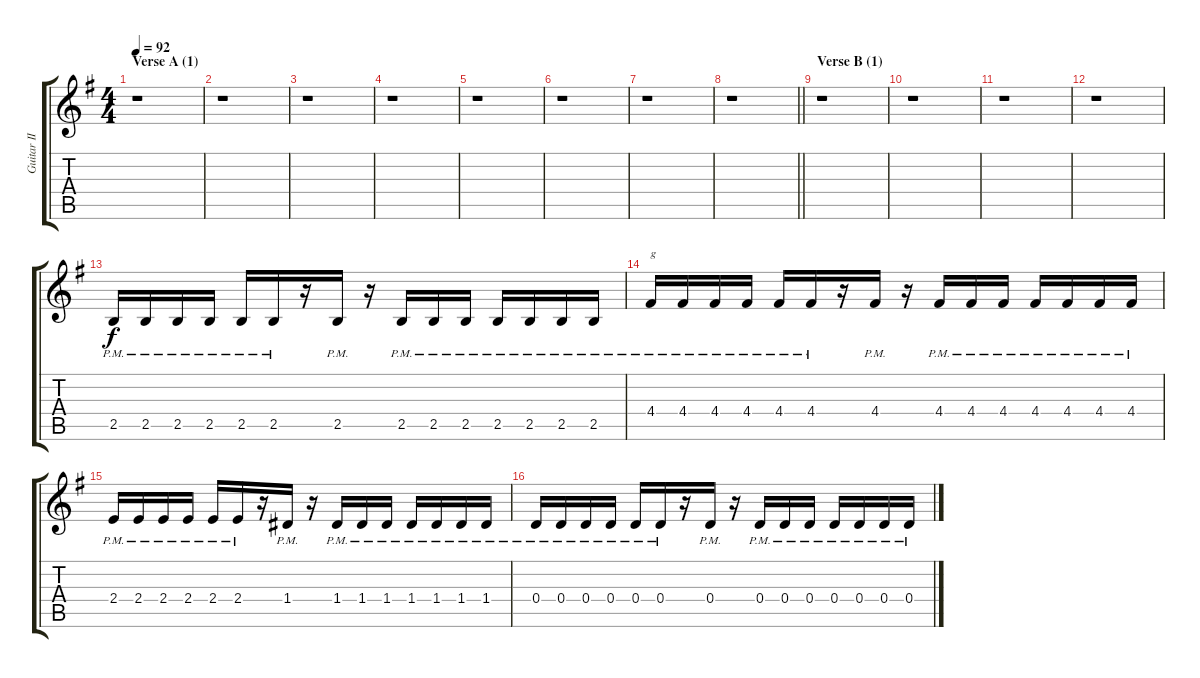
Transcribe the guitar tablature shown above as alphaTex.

\track ("Guitar II" "Guitar II") {instrument distortionguitar}
\staff {score tabs}
\tuning (E4 B3 G3 D3 A2 E2) {hide}
\ts (4 4)
\section ("" "Verse A (1)")
\tempo 92
\clef g2
\ks g
r.1{dy f} |
r.1 |
r.1 |
r.1 |
r.1 |
r.1 |
r.1 |
\barLineRight lightlight
r.1 |
\section ("" "Verse B (1)")
r.1 |
r.1 |
r.1 |
r.1 |
2.5{pm}.16 2.5{pm}.16 2.5{pm}.16 2.5{pm}.16 2.5{pm}.16 2.5{pm}.16 r.16 2.5{pm}.16 r.16 2.5{pm}.16 2.5{pm}.16 2.5{pm}.16 2.5{pm}.16 2.5{pm}.16 2.5{pm}.16 2.5{pm}.16 |
4.4{pm}.16{txt "g"} 4.4{pm}.16 4.4{pm}.16 4.4{pm}.16 4.4{pm}.16 4.4{pm}.16 r.16 4.4{pm}.16 r.16 4.4{pm}.16 4.4{pm}.16 4.4{pm}.16 4.4{pm}.16 4.4{pm}.16 4.4{pm}.16 4.4{pm}.16 |
2.4{pm}.16 2.4{pm}.16 2.4{pm}.16 2.4{pm}.16 2.4{pm}.16 2.4{pm}.16 r.16 1.4{pm}.16 r.16 1.4{pm}.16 1.4{pm}.16 1.4{pm}.16 1.4{pm}.16 1.4{pm}.16 1.4{pm}.16 1.4{pm}.16 |
0.4{pm}.16 0.4{pm}.16 0.4{pm}.16 0.4{pm}.16 0.4{pm}.16 0.4{pm}.16 r.16 0.4{pm}.16 r.16 0.4{pm}.16 0.4{pm}.16 0.4{pm}.16 0.4{pm}.16 0.4{pm}.16 0.4{pm}.16 0.4{pm}.16
